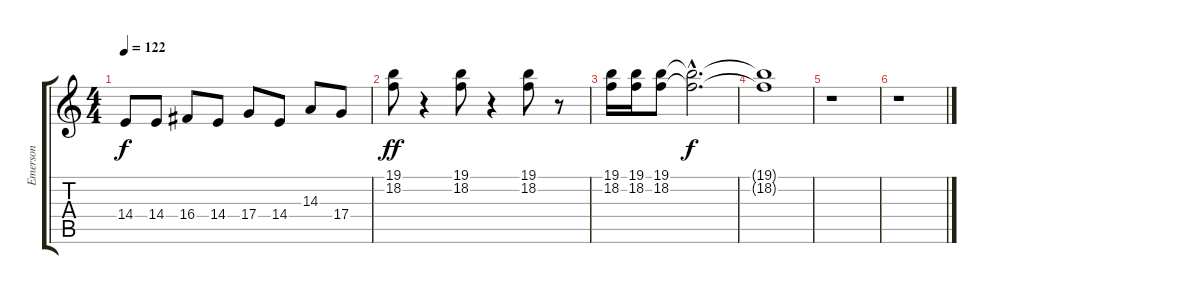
\track ("Emerson" "Emerson") {instrument lead8bassandlead}
\staff {score tabs}
\tuning (E4 B3 G3 D3 A2 E2) {hide}
\ts (4 4)
\tempo 122
\clef g2
\ks c
14.4.8{dy f} 14.4.8 16.4.8 14.4.8 17.4.8 14.4.8 14.3.8 17.4.8 |
(19.1 18.2).8{dy ff} r.4 (19.1 18.2).8 r.4 (19.1 18.2).8 r.8 |
(19.1 18.2).16 (19.1 18.2).16 (19.1 18.2).8 (19.1{hac t} 18.2{hac t}).2{d dy f} |
(19.1{t} 18.2{t}).1 |
r.1 |
r.1
